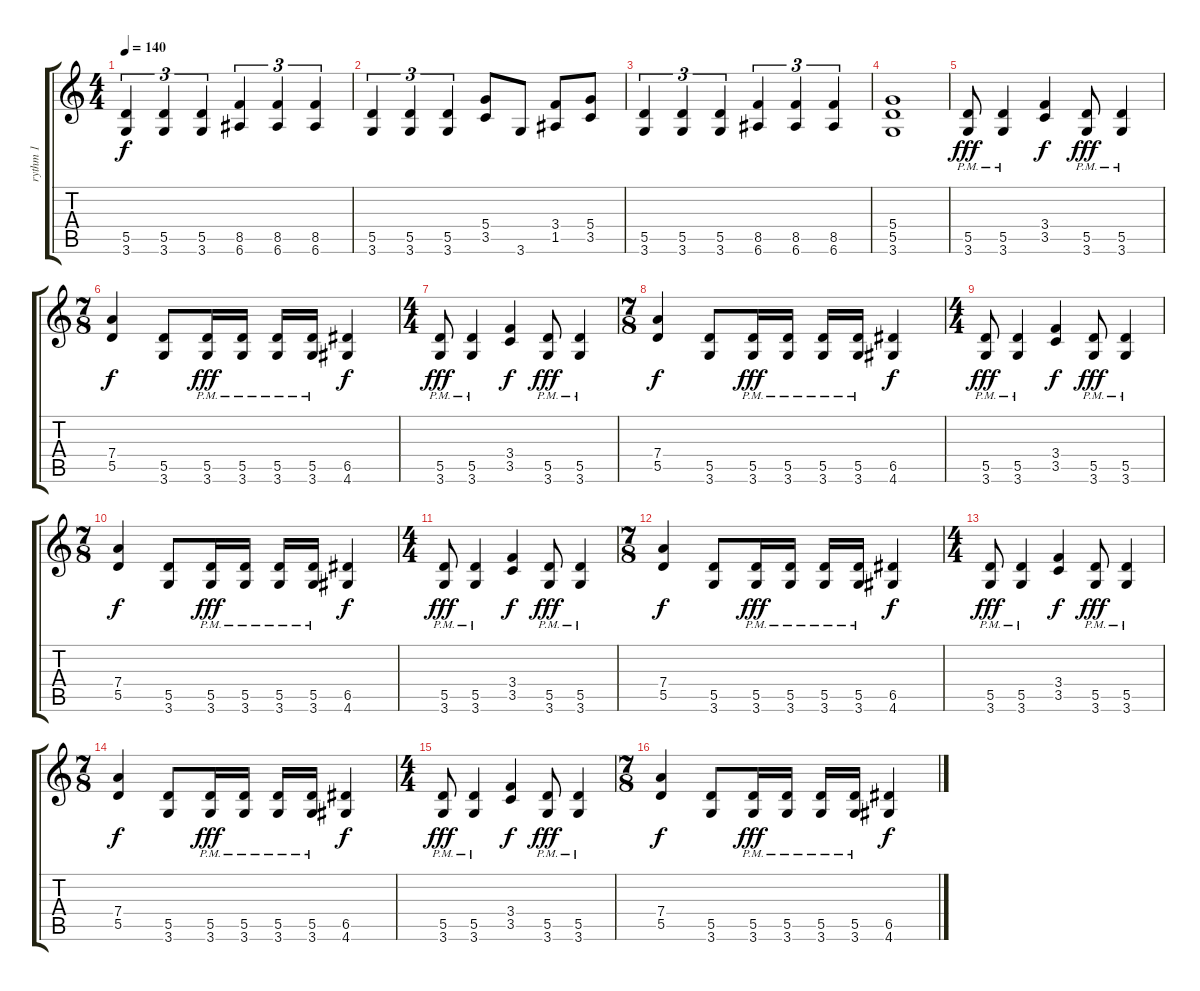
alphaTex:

\track ("rythm 1" "rythm 1") {instrument distortionguitar}
\staff {score tabs}
\tuning (E4 B3 G3 D3 A2 E2) {hide}
\ts (4 4)
\tempo 140
\clef g2
\ks c
(5.5 3.6).4{tu (3 2) dy f} (5.5 3.6).4{tu (3 2)} (5.5 3.6).4{tu (3 2)} (8.5 6.6).4{tu (3 2)} (8.5 6.6).4{tu (3 2)} (8.5 6.6).4{tu (3 2)} |
(5.5 3.6).4{tu (3 2)} (5.5 3.6).4{tu (3 2)} (5.5 3.6).4{tu (3 2)} (5.4 3.5).8 3.6.8 (3.4 1.5).8 (5.4 3.5).8 |
(5.5 3.6).4{tu (3 2)} (5.5 3.6).4{tu (3 2)} (5.5 3.6).4{tu (3 2)} (8.5 6.6).4{tu (3 2)} (8.5 6.6).4{tu (3 2)} (8.5 6.6).4{tu (3 2)} |
(5.4 5.5 3.6).1 |
(5.5{pm} 3.6{pm}).8{dy fff} (5.5{pm} 3.6{pm}).4 (3.4 3.5).4{dy f} (5.5{pm} 3.6{pm}).8{dy fff} (5.5{pm} 3.6{pm}).4 |
\ts (7 8)
(7.4 5.5).4{dy f} (5.5 3.6).8 (5.5{pm} 3.6{pm}).16{dy fff} (5.5{pm} 3.6{pm}).16 (5.5{pm} 3.6{pm}).16 (5.5{pm} 3.6{pm}).16 (6.5 4.6).4{dy f} |
\ts (4 4)
(5.5{pm} 3.6{pm}).8{dy fff} (5.5{pm} 3.6{pm}).4 (3.4 3.5).4{dy f} (5.5{pm} 3.6{pm}).8{dy fff} (5.5{pm} 3.6{pm}).4 |
\ts (7 8)
(7.4 5.5).4{dy f} (5.5 3.6).8 (5.5{pm} 3.6{pm}).16{dy fff} (5.5{pm} 3.6{pm}).16 (5.5{pm} 3.6{pm}).16 (5.5{pm} 3.6{pm}).16 (6.5 4.6).4{dy f} |
\ts (4 4)
(5.5{pm} 3.6{pm}).8{dy fff} (5.5{pm} 3.6{pm}).4 (3.4 3.5).4{dy f} (5.5{pm} 3.6{pm}).8{dy fff} (5.5{pm} 3.6{pm}).4 |
\ts (7 8)
(7.4 5.5).4{dy f} (5.5 3.6).8 (5.5{pm} 3.6{pm}).16{dy fff} (5.5{pm} 3.6{pm}).16 (5.5{pm} 3.6{pm}).16 (5.5{pm} 3.6{pm}).16 (6.5 4.6).4{dy f} |
\ts (4 4)
(5.5{pm} 3.6{pm}).8{dy fff} (5.5{pm} 3.6{pm}).4 (3.4 3.5).4{dy f} (5.5{pm} 3.6{pm}).8{dy fff} (5.5{pm} 3.6{pm}).4 |
\ts (7 8)
(7.4 5.5).4{dy f} (5.5 3.6).8 (5.5{pm} 3.6{pm}).16{dy fff} (5.5{pm} 3.6{pm}).16 (5.5{pm} 3.6{pm}).16 (5.5{pm} 3.6{pm}).16 (6.5 4.6).4{dy f} |
\ts (4 4)
(5.5{pm} 3.6{pm}).8{dy fff} (5.5{pm} 3.6{pm}).4 (3.4 3.5).4{dy f} (5.5{pm} 3.6{pm}).8{dy fff} (5.5{pm} 3.6{pm}).4 |
\ts (7 8)
(7.4 5.5).4{dy f} (5.5 3.6).8 (5.5{pm} 3.6{pm}).16{dy fff} (5.5{pm} 3.6{pm}).16 (5.5{pm} 3.6{pm}).16 (5.5{pm} 3.6{pm}).16 (6.5 4.6).4{dy f} |
\ts (4 4)
(5.5{pm} 3.6{pm}).8{dy fff} (5.5{pm} 3.6{pm}).4 (3.4 3.5).4{dy f} (5.5{pm} 3.6{pm}).8{dy fff} (5.5{pm} 3.6{pm}).4 |
\ts (7 8)
(7.4 5.5).4{dy f} (5.5 3.6).8 (5.5{pm} 3.6{pm}).16{dy fff} (5.5{pm} 3.6{pm}).16 (5.5{pm} 3.6{pm}).16 (5.5{pm} 3.6{pm}).16 (6.5 4.6).4{dy f}
